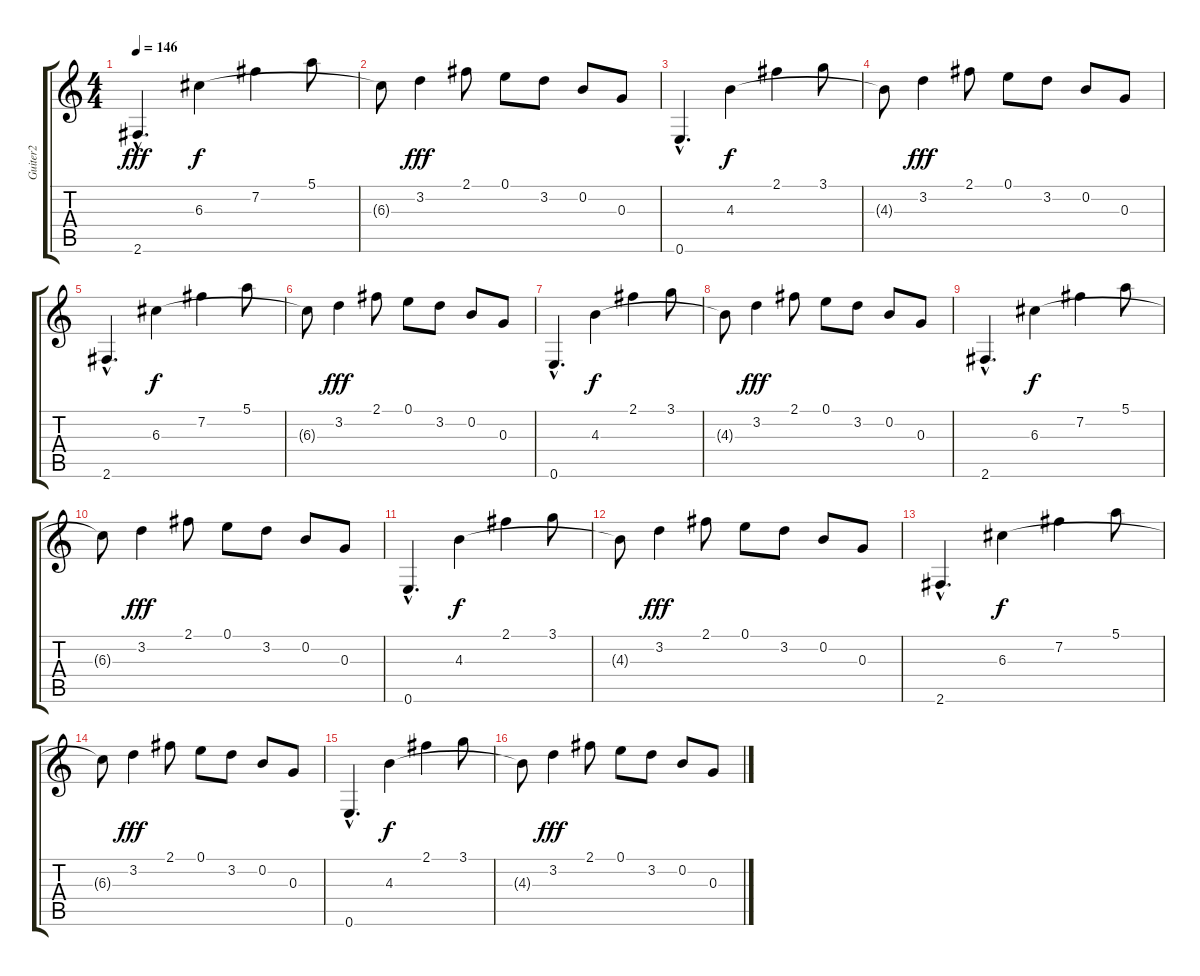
\track ("Guiter2" "Guiter2") {instrument electricguitarmuted}
\staff {score tabs}
\tuning (E4 B3 G3 D3 A2 E2) {hide}
\ts (4 4)
\tempo 146
\clef g2
\ks c
2.6{hac}.4{d dy fff instrument electricguitarmuted} 6.3.4{dy f} 7.2.4 5.1.8 |
6.3{t}.8 3.2.4{dy fff} 2.1.8 0.1.8 3.2.8 0.2.8 0.3.8 |
0.6{hac}.4{d} 4.3.4{dy f} 2.1.4 3.1.8 |
4.3{t}.8 3.2.4{dy fff} 2.1.8 0.1.8 3.2.8 0.2.8 0.3.8 |
2.6{hac}.4{d instrument electricguitarmuted} 6.3.4{dy f} 7.2.4 5.1.8 |
6.3{t}.8 3.2.4{dy fff} 2.1.8 0.1.8 3.2.8 0.2.8 0.3.8 |
0.6{hac}.4{d} 4.3.4{dy f} 2.1.4 3.1.8 |
4.3{t}.8 3.2.4{dy fff} 2.1.8 0.1.8 3.2.8 0.2.8 0.3.8 |
2.6{hac}.4{d instrument electricguitarmuted} 6.3.4{dy f} 7.2.4 5.1.8 |
6.3{t}.8 3.2.4{dy fff} 2.1.8 0.1.8 3.2.8 0.2.8 0.3.8 |
0.6{hac}.4{d} 4.3.4{dy f} 2.1.4 3.1.8 |
4.3{t}.8 3.2.4{dy fff} 2.1.8 0.1.8 3.2.8 0.2.8 0.3.8 |
2.6{hac}.4{d instrument electricguitarmuted} 6.3.4{dy f} 7.2.4 5.1.8 |
6.3{t}.8 3.2.4{dy fff} 2.1.8 0.1.8 3.2.8 0.2.8 0.3.8 |
0.6{hac}.4{d} 4.3.4{dy f} 2.1.4 3.1.8 |
4.3{t}.8 3.2.4{dy fff} 2.1.8 0.1.8 3.2.8 0.2.8 0.3.8
